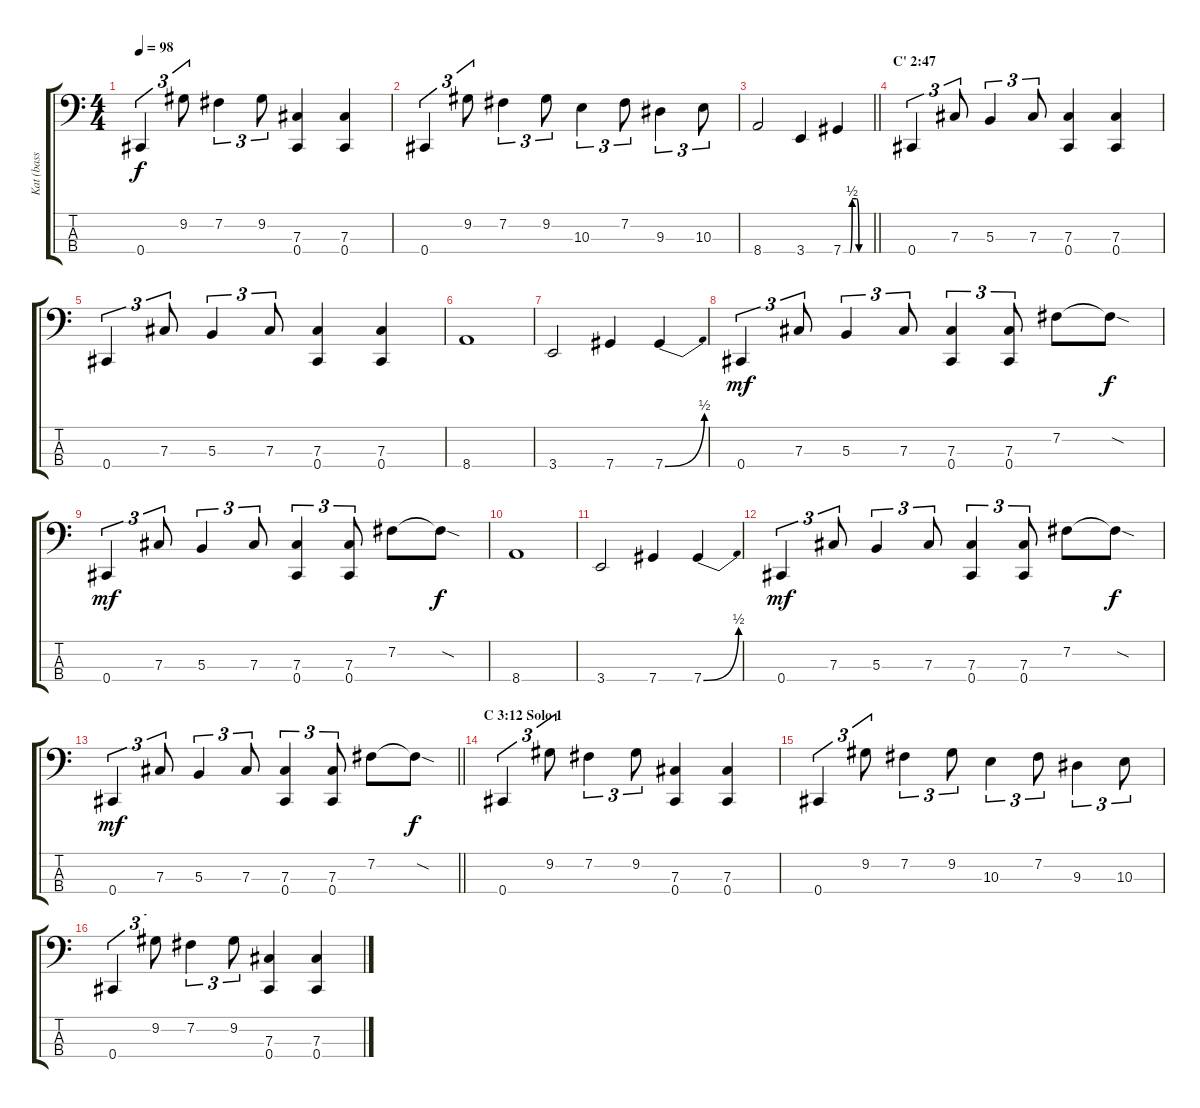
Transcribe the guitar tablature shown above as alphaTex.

\track ("Kat (bass guitar)" "Kat (bass ") {instrument electricbasspick}
\staff {score tabs}
\tuning (E2 B1 Gb1 Db1) {hide}
\ts (4 4)
\tempo 98
\clef f4
\ks c
0.4.4{tu (3 2) dy f} 9.2.8{tu (3 2)} 7.2.4{tu (3 2)} 9.2.8{tu (3 2)} (7.3 0.4).4 (7.3 0.4).4 |
0.4.4{tu (3 2)} 9.2.8{tu (3 2)} 7.2.4{tu (3 2)} 9.2.8{tu (3 2)} 10.3.4{tu (3 2)} 7.2.8{tu (3 2)} 9.3.4{tu (3 2)} 10.3.8{tu (3 2)} |
\barLineRight lightlight
8.4.2 3.4.4 7.4{be (custom 0 0 15 0 20 2 30 2 35 0 60 0)}.4 |
\section ("" "C' 2:47")
0.4.4{tu (3 2)} 7.3.8{tu (3 2)} 5.3.4{tu (3 2)} 7.3.8{tu (3 2)} (7.3 0.4).4 (7.3 0.4).4 |
0.4.4{tu (3 2)} 7.3.8{tu (3 2)} 5.3.4{tu (3 2)} 7.3.8{tu (3 2)} (7.3 0.4).4 (7.3 0.4).4 |
8.4.1 |
3.4.2 7.4.4 7.4{be (bend 0 0 60 2)}.4 |
0.4.4{tu (3 2) dy mf} 7.3.8{tu (3 2)} 5.3.4{tu (3 2)} 7.3.8{tu (3 2)} (7.3 0.4).4{tu (3 2)} (7.3 0.4).8{tu (3 2)} 7.2.8 7.2{sod t}.8{dy f} |
0.4.4{tu (3 2) dy mf} 7.3.8{tu (3 2)} 5.3.4{tu (3 2)} 7.3.8{tu (3 2)} (7.3 0.4).4{tu (3 2)} (7.3 0.4).8{tu (3 2)} 7.2.8 7.2{sod t}.8{dy f} |
8.4.1 |
3.4.2 7.4.4 7.4{be (bend 0 0 60 2)}.4 |
0.4.4{tu (3 2) dy mf} 7.3.8{tu (3 2)} 5.3.4{tu (3 2)} 7.3.8{tu (3 2)} (7.3 0.4).4{tu (3 2)} (7.3 0.4).8{tu (3 2)} 7.2.8 7.2{sod t}.8{dy f} |
\barLineRight lightlight
0.4.4{tu (3 2) dy mf} 7.3.8{tu (3 2)} 5.3.4{tu (3 2)} 7.3.8{tu (3 2)} (7.3 0.4).4{tu (3 2)} (7.3 0.4).8{tu (3 2)} 7.2.8 7.2{sod t}.8{dy f} |
\section ("" "C 3:12 Solo 1")
0.4.4{tu (3 2)} 9.2.8{tu (3 2)} 7.2.4{tu (3 2)} 9.2.8{tu (3 2)} (7.3 0.4).4 (7.3 0.4).4 |
0.4.4{tu (3 2)} 9.2.8{tu (3 2)} 7.2.4{tu (3 2)} 9.2.8{tu (3 2)} 10.3.4{tu (3 2)} 7.2.8{tu (3 2)} 9.3.4{tu (3 2)} 10.3.8{tu (3 2)} |
0.4.4{tu (3 2)} 9.2.8{tu (3 2)} 7.2.4{tu (3 2)} 9.2.8{tu (3 2)} (7.3 0.4).4 (7.3 0.4).4
